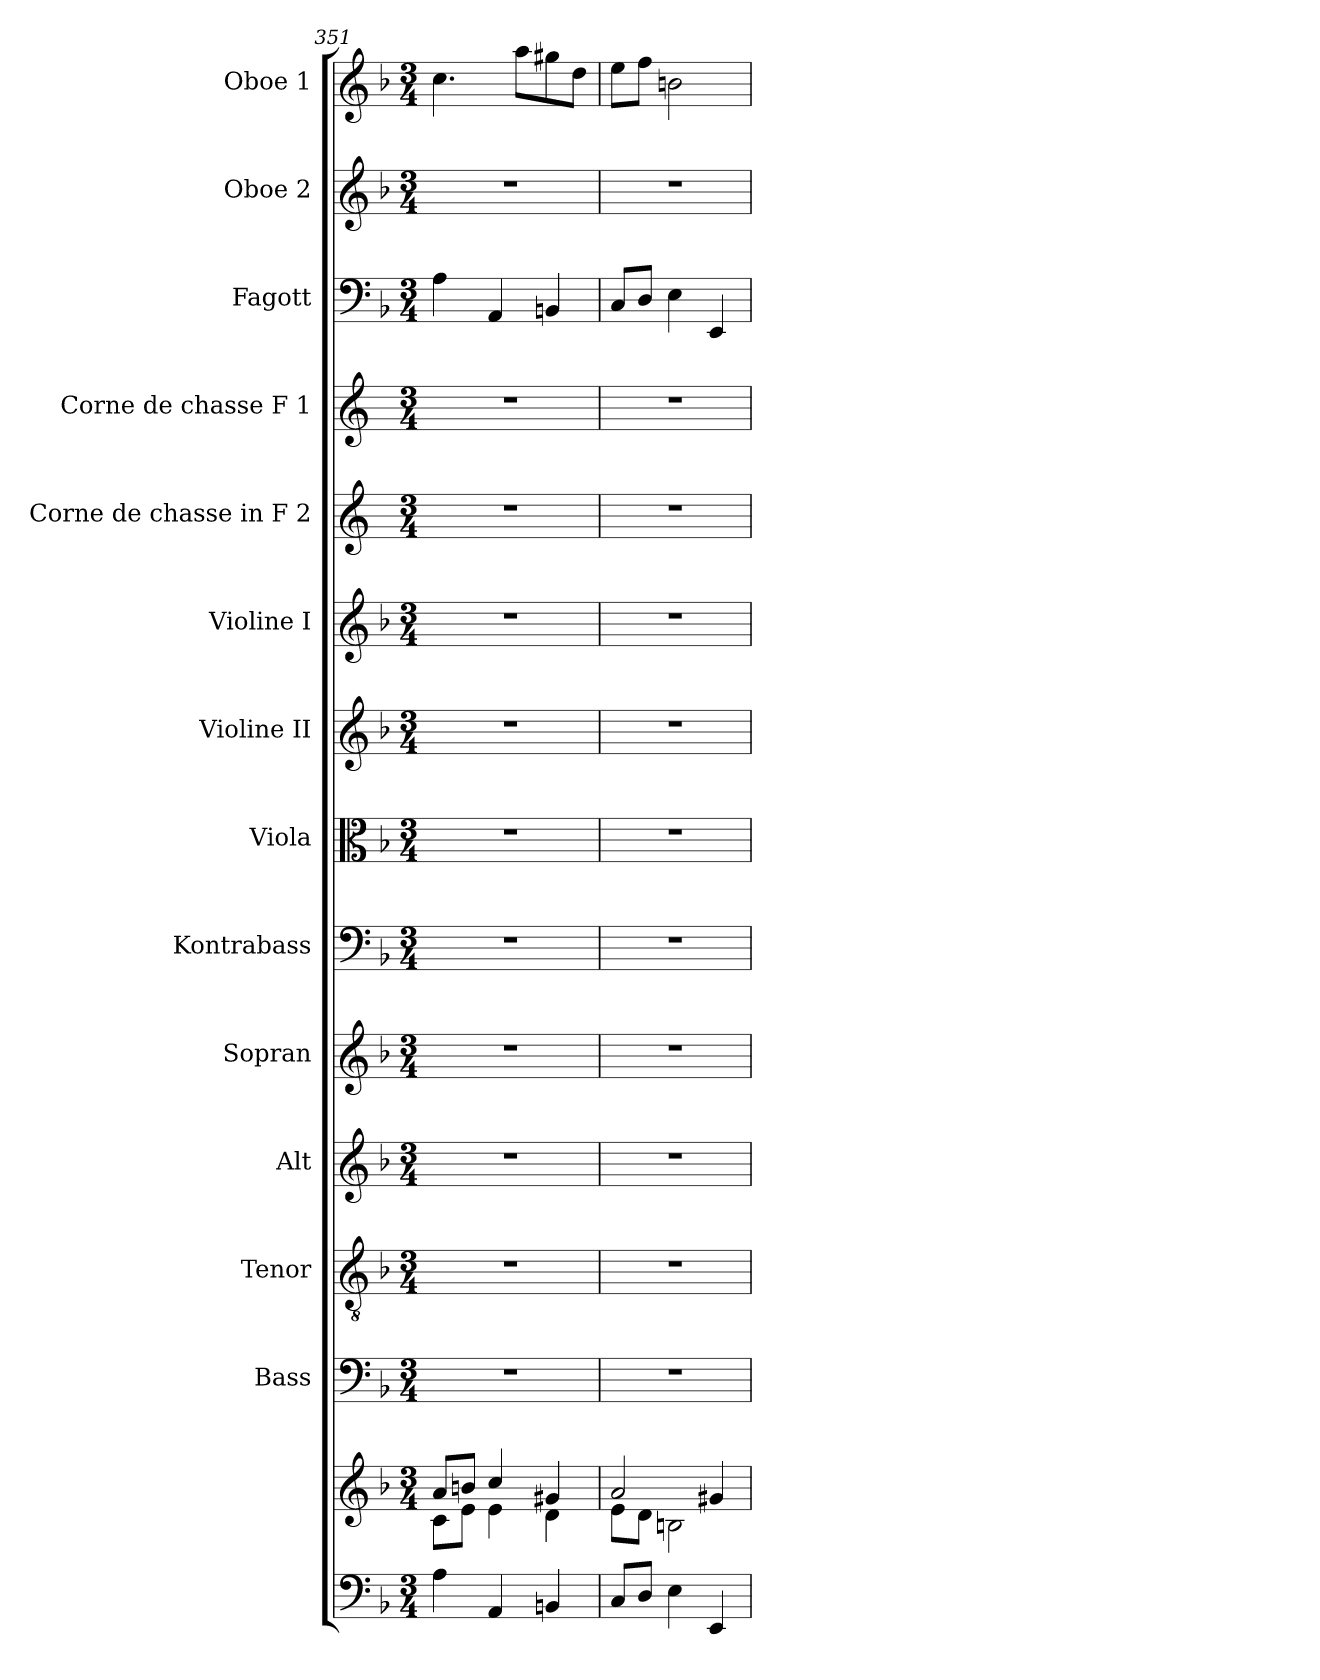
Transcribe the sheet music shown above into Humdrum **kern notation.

**kern	**kern	**kern	**kern	**kern	**kern	**kern	**kern	**kern	**kern	**kern	**kern	**kern	**kern	**kern
*part14	*part14	*part13	*part12	*part11	*part10	*part9	*part8	*part7	*part6	*part5	*part4	*part3	*part2	*part1
*staff15	*staff14	*staff13	*staff12	*staff11	*staff10	*staff9	*staff8	*staff7	*staff6	*staff5	*staff4	*staff3	*staff2	*staff1
*	*	*I"Bass	*I"Tenor	*I"Alt	*I"Sopran	*I"Kontrabass	*I"Viola	*I"Violine II	*I"Violine I	*I"Corne de chasse in F 2	*I"Corne de chasse F 1	*I"Fagott	*I"Oboe 2	*I"Oboe 1
*	*	*I'B.	*I'T.	*I'A.	*I'S.	*I'Kb.	*I'Vla.	*I'Vl. II	*I'Vl. I	*	*	*I'Fg.	*I'Ob. 2	*I'Ob. 1
*clefF4	*clefG2	*clefF4	*clefGv2	*clefG2	*clefG2	*clefF4	*clefC3	*clefG2	*clefG2	*clefG2	*clefG2	*clefF4	*clefG2	*clefG2
*	*	*	*	*	*	*ITrd7c12	*	*	*	*ITrd4c7	*ITrd4c7	*	*	*
*k[b-]	*k[b-]	*k[b-]	*k[b-]	*k[b-]	*k[b-]	*k[b-]	*k[b-]	*k[b-]	*k[b-]	*k[b-]	*k[b-]	*k[b-]	*k[b-]	*k[b-]
*F:	*F:	*F:	*F:	*F:	*F:	*F:	*F:	*F:	*F:	*F:	*F:	*F:	*F:	*F:
*M3/4	*M3/4	*M3/4	*M3/4	*M3/4	*M3/4	*M3/4	*M3/4	*M3/4	*M3/4	*M3/4	*M3/4	*M3/4	*M3/4	*M3/4
=351	=351	=351	=351	=351	=351	=351	=351	=351	=351	=351	=351	=351	=351	=351
*	*^	*	*	*	*	*	*	*	*	*	*	*	*	*
4A\	8a/L	8c\L	2.r	2.r	2.r	2.r	2.r	2.r	2.r	2.r	2.r	2.r	4A\	2.r	4.cc\
.	8bn/J	8e\J	.	.	.	.	.	.	.	.	.	.	.	.	.
4AA/	4cc/	4e\	.	.	.	.	.	.	.	.	.	.	4AA/	.	.
.	.	.	.	.	.	.	.	.	.	.	.	.	.	.	8aa\L
4BBn/	4g#X/	4d\	.	.	.	.	.	.	.	.	.	.	4BBn/	.	8gg#X\
.	.	.	.	.	.	.	.	.	.	.	.	.	.	.	8dd\J
=352	=352	=352	=352	=352	=352	=352	=352	=352	=352	=352	=352	=352	=352	=352	=352
8C/L	2a/	8e\L	2.r	2.r	2.r	2.r	2.r	2.r	2.r	2.r	2.r	2.r	8C/L	2.r	8ee\L
8D/J	.	8d\J	.	.	.	.	.	.	.	.	.	.	8D/J	.	8ff\J
4E\	.	2Bn\	.	.	.	.	.	.	.	.	.	.	4E\	.	2bn\
4EE/	4g#X/	.	.	.	.	.	.	.	.	.	.	.	4EE/	.	.
*	*v	*v	*	*	*	*	*	*	*	*	*	*	*	*	*
=	=	=	=	=	=	=	=	=	=	=	=	=	=	=
*-	*-	*-	*-	*-	*-	*-	*-	*-	*-	*-	*-	*-	*-	*-
